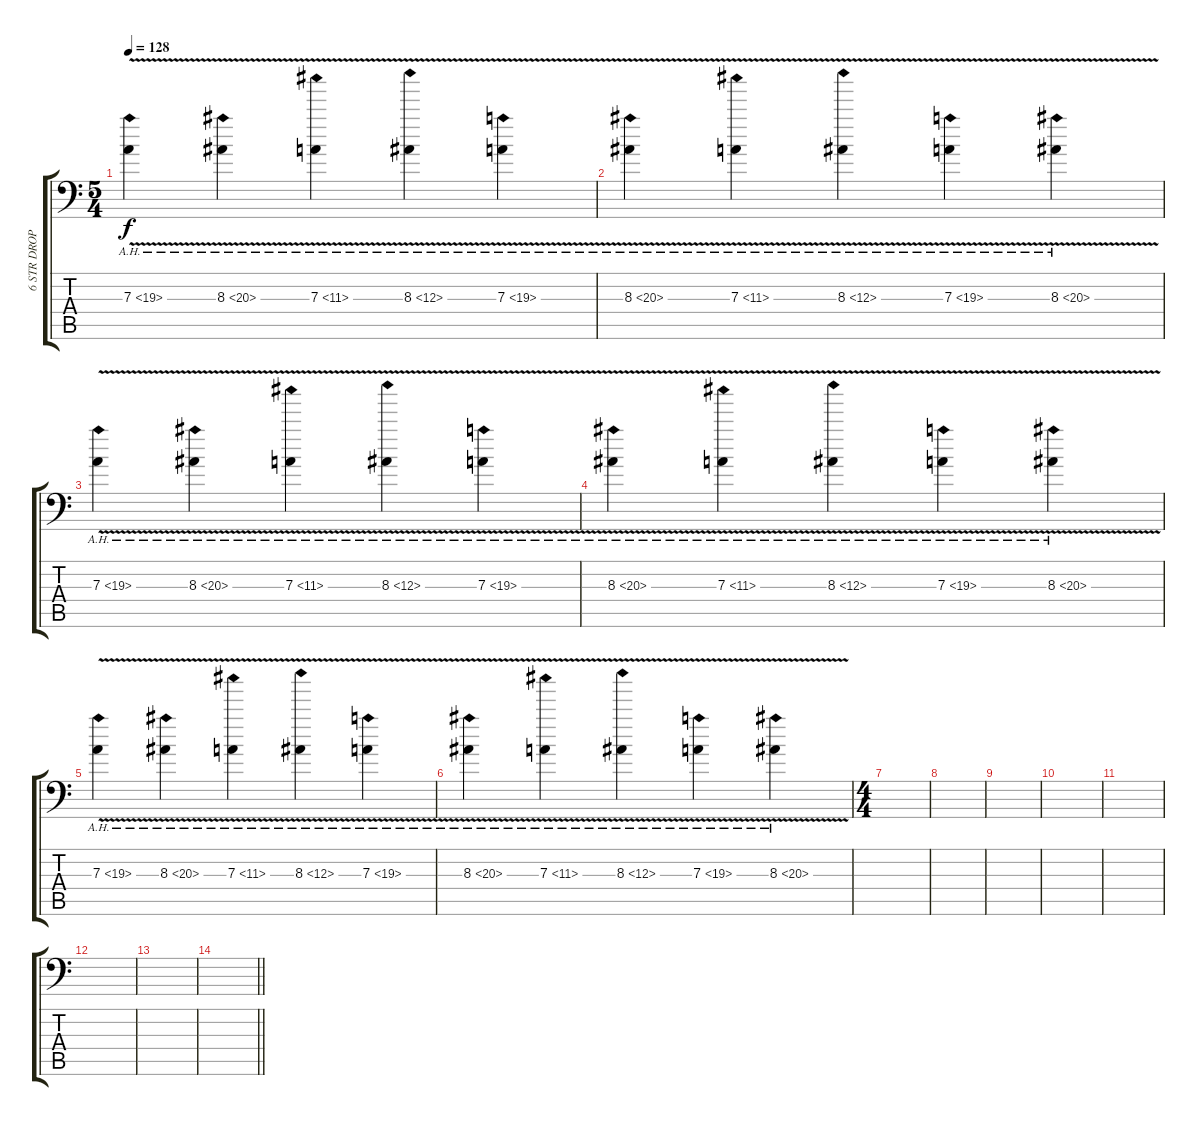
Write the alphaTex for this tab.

\track ("6 STR DROP A ADV" "6 STR DROP") {instrument guitarharmonics}
\staff {score tabs}
\tuning (B3 Gb3 D3 A2 E2 A1) {hide}
\ts (5 4)
\tempo 128
\clef f4
\ks c
7.3{ah 12 v}.4{dy f} 8.3{ah 12 v}.4 7.3{ah 4 v}.4 8.3{ah 4 v}.4 7.3{ah 12 v}.4 |
8.3{ah 12 v}.4 7.3{ah 4 v}.4 8.3{ah 4 v}.4 7.3{ah 12 v}.4 8.3{ah 12 v}.4 |
7.3{ah 12 v}.4 8.3{ah 12 v}.4 7.3{ah 4 v}.4 8.3{ah 4 v}.4 7.3{ah 12 v}.4 |
8.3{ah 12 v}.4 7.3{ah 4 v}.4 8.3{ah 4 v}.4 7.3{ah 12 v}.4 8.3{ah 12 v}.4 |
7.3{ah 12 v}.4 8.3{ah 12 v}.4 7.3{ah 4 v}.4 8.3{ah 4 v}.4 7.3{ah 12 v}.4 |
8.3{ah 12 v}.4 7.3{ah 4 v}.4 8.3{ah 4 v}.4 7.3{ah 12 v}.4 8.3{ah 12 v}.4 |
\ts (4 4)
|
|
|
|
|
|
|
\barLineRight lightlight
